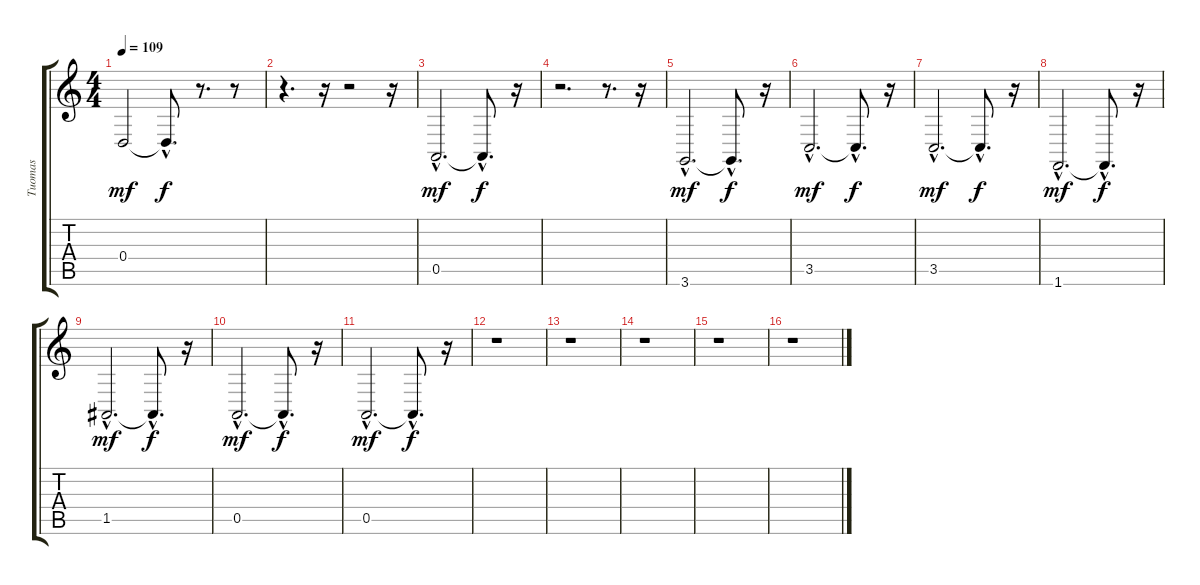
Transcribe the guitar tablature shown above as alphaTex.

\track ("Tuomas" "Tuomas") {instrument acousticgrandpiano}
\staff {score tabs}
\tuning (E4 B3 G3 D3 A2 E2) {hide}
\ts (4 4)
\tempo 109
\clef g2
\ks c
0.4.2{dy mf} 0.4{hac t}.8{d dy f} r.8{d} r.8 |
r.4{d} r.16 r.2 r.16 |
0.5{hac}.2{d dy mf} 0.5{hac t}.8{d dy f} r.16 |
r.2{d} r.8{d} r.16 |
3.6{hac}.2{d dy mf} 3.6{hac t}.8{d dy f} r.16 |
3.5{hac}.2{d dy mf} 3.5{hac t}.8{d dy f} r.16 |
3.5{hac}.2{d dy mf} 3.5{hac t}.8{d dy f} r.16 |
1.6{hac}.2{d dy mf} 1.6{hac t}.8{d dy f} r.16 |
1.5{hac}.2{d dy mf} 1.5{hac t}.8{d dy f} r.16 |
0.5{hac}.2{d dy mf} 0.5{hac t}.8{d dy f} r.16 |
0.5{hac}.2{d dy mf} 0.5{hac t}.8{d dy f} r.16 |
r.1 |
r.1 |
r.1 |
r.1 |
r.1
